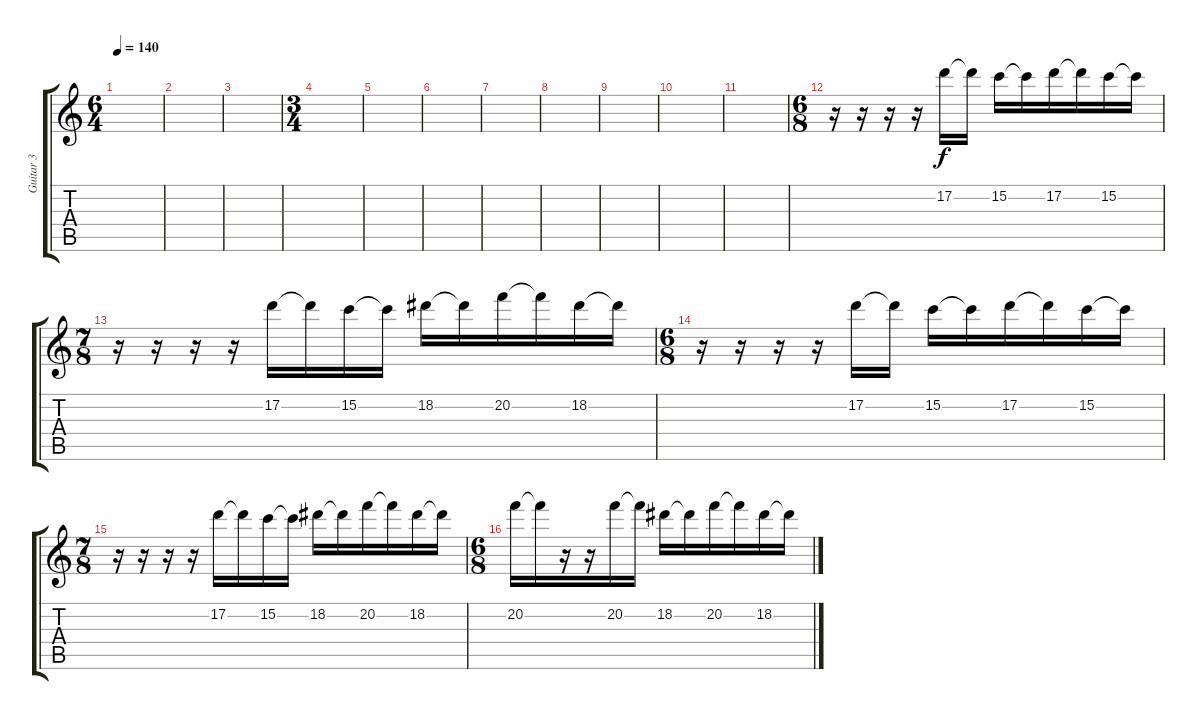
\track ("Guitar 3" "Guitar 3") {instrument distortionguitar}
\staff {score tabs}
\tuning (D4 A3 F3 C3 G2 D2) {hide}
\ts (6 4)
\tempo 140
\clef g2
\ks c
|
|
|
\ts (3 4)
|
|
|
|
|
|
|
|
\ts (6 8)
r.16 r.16 r.16 r.16 17.2.16 17.2{t}.16 15.2.16 15.2{t}.16 17.2.16 17.2{t}.16 15.2.16 15.2{t}.16 |
\ts (7 8)
r.16 r.16 r.16 r.16 17.2.16 17.2{t}.16 15.2.16 15.2{t}.16 18.2.16 18.2{t}.16 20.2.16 20.2{t}.16 18.2.16 18.2{t}.16 |
\ts (6 8)
r.16 r.16 r.16 r.16 17.2.16 17.2{t}.16 15.2.16 15.2{t}.16 17.2.16 17.2{t}.16 15.2.16 15.2{t}.16 |
\ts (7 8)
r.16 r.16 r.16 r.16 17.2.16 17.2{t}.16 15.2.16 15.2{t}.16 18.2.16 18.2{t}.16 20.2.16 20.2{t}.16 18.2.16 18.2{t}.16 |
\ts (6 8)
20.2.16 20.2{t}.16 r.16 r.16 20.2.16 20.2{t}.16 18.2.16 18.2{t}.16 20.2.16 20.2{t}.16 18.2.16 18.2{t}.16
